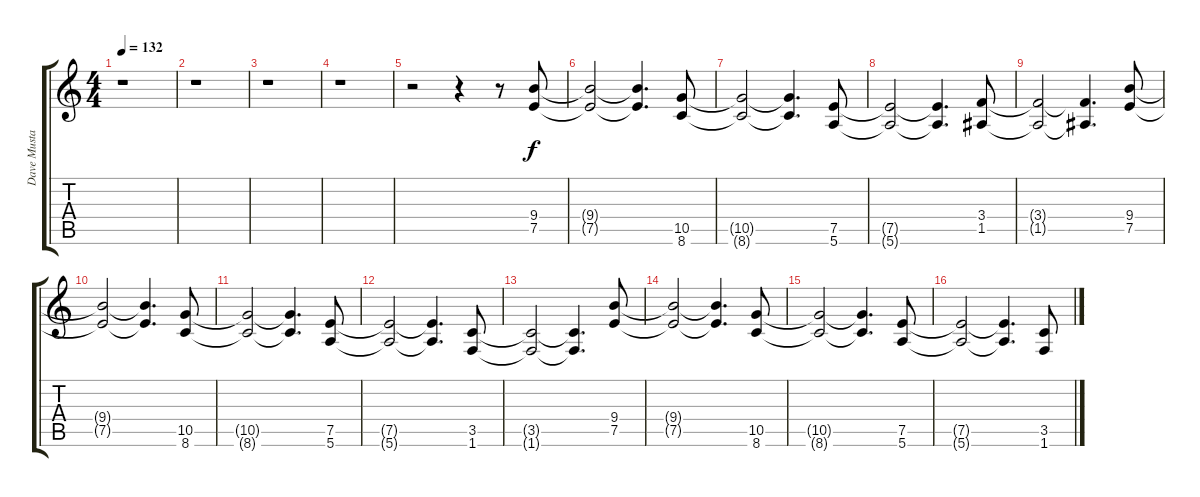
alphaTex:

\track ("Dave Mustaine (Gtr)" "Dave Musta") {instrument distortionguitar}
\staff {score tabs}
\tuning (E4 B3 G3 D3 A2 E2) {hide}
\ts (4 4)
\tempo 132
\clef g2
\ks c
r.1{dy f} |
r.1 |
r.1 |
r.1 |
r.2 r.4 r.8 (9.4 7.5).8 |
(9.4{t} 7.5{t}).2 (9.4{t} 7.5{t}).4{d} (10.5 8.6).8 |
(10.5{t} 8.6{t}).2 (10.5{t} 8.6{t}).4{d} (7.5 5.6).8 |
(7.5{t} 5.6{t}).2 (7.5{t} 5.6{t}).4{d} (3.4 1.5).8 |
(3.4{t} 1.5{t}).2 (3.4{t} 1.5{t}).4{d} (9.4 7.5).8 |
(9.4{t} 7.5{t}).2 (9.4{t} 7.5{t}).4{d} (10.5 8.6).8 |
(10.5{t} 8.6{t}).2 (10.5{t} 8.6{t}).4{d} (7.5 5.6).8 |
(7.5{t} 5.6{t}).2 (7.5{t} 5.6{t}).4{d} (3.5 1.6).8 |
(3.5{t} 1.6{t}).2 (3.5{t} 1.6{t}).4{d} (9.4 7.5).8 |
(9.4{t} 7.5{t}).2 (9.4{t} 7.5{t}).4{d} (10.5 8.6).8 |
(10.5{t} 8.6{t}).2 (10.5{t} 8.6{t}).4{d} (7.5 5.6).8 |
(7.5{t} 5.6{t}).2 (7.5{t} 5.6{t}).4{d} (3.5 1.6).8
